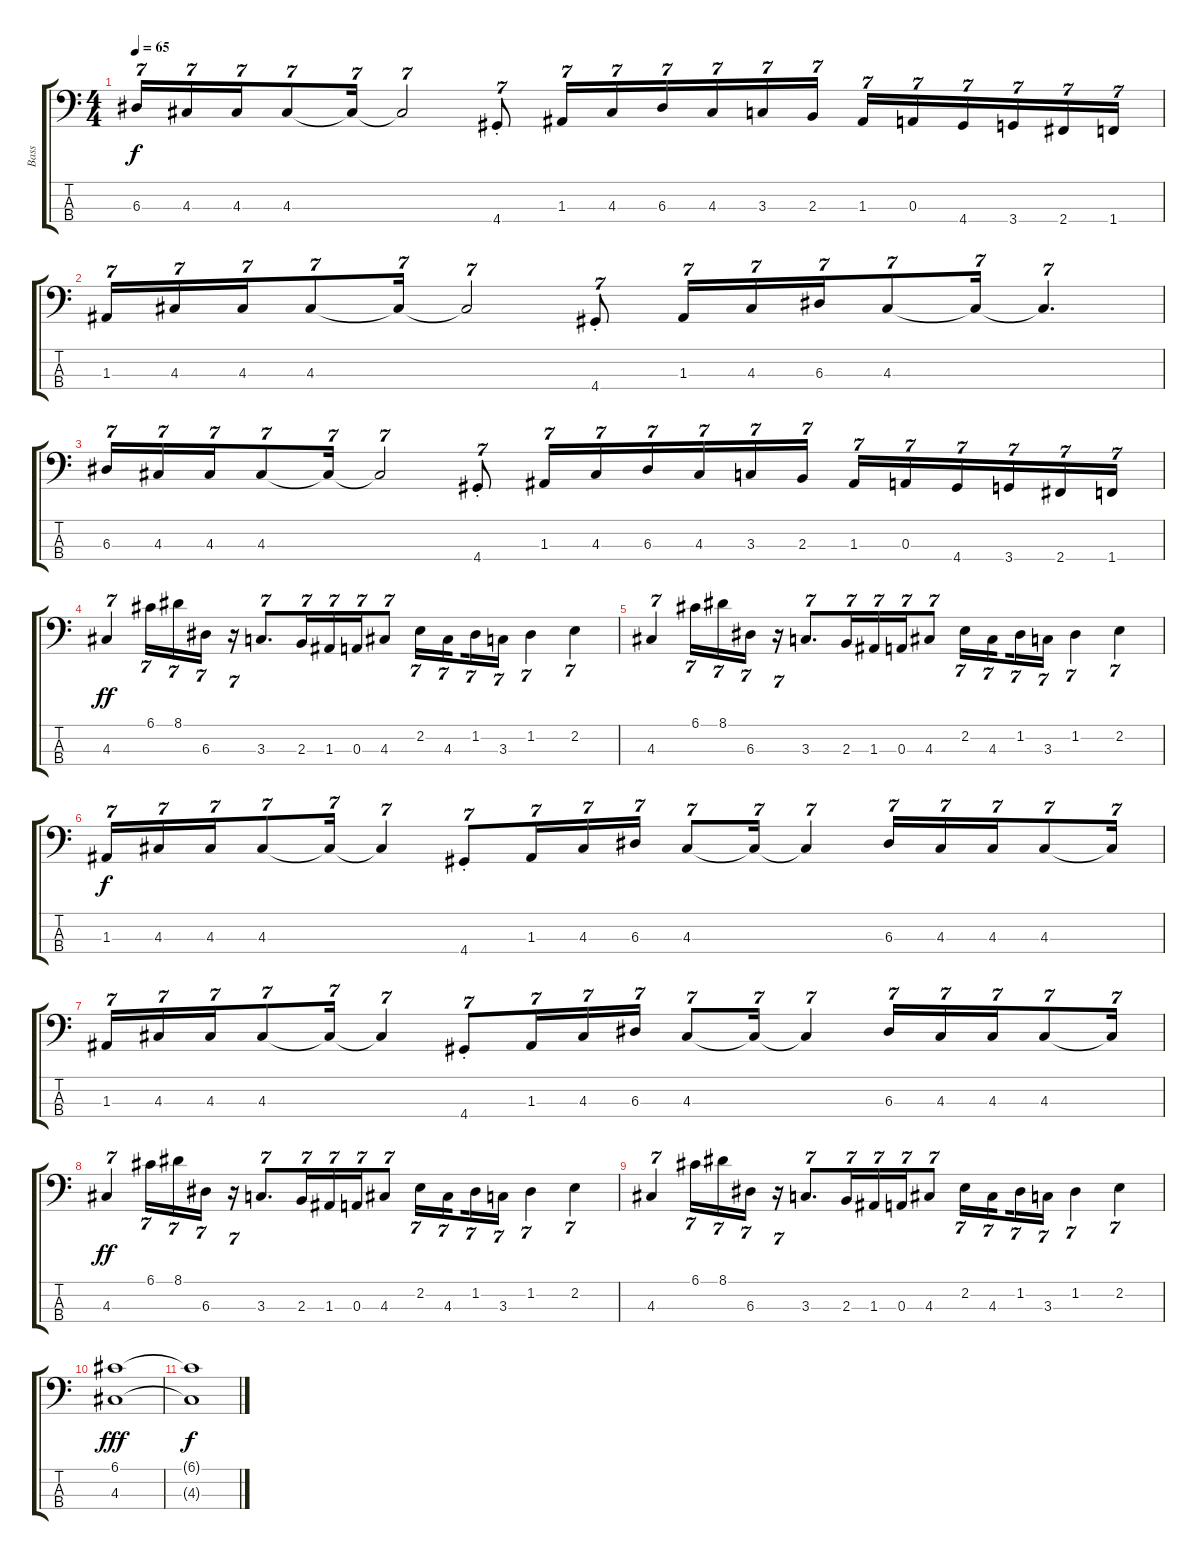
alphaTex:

\track ("Bass" "Bass") {instrument slapbass2}
\staff {score tabs}
\tuning (G2 D2 A1 E1) {hide}
\ts (4 4)
\tempo 65
\clef f4
\ks c
6.3.16{tu (7 4) dy f} 4.3.16{tu (7 4)} 4.3.16{tu (7 4)} 4.3.8{tu (7 4)} 4.3{t}.16{tu (7 4)} 4.3{t}.2{tu (7 4)} 4.4{st}.8{tu (7 4)} 1.3.16{tu (7 4)} 4.3.16{tu (7 4)} 6.3.16{tu (7 4)} 4.3.16{tu (7 4)} 3.3.16{tu (7 4)} 2.3.16{tu (7 4)} 1.3.16{tu (7 4)} 0.3.16{tu (7 4)} 4.4.16{tu (7 4)} 3.4.16{tu (7 4)} 2.4.16{tu (7 4)} 1.4.16{tu (7 4)} |
1.3.16{tu (7 4)} 4.3.16{tu (7 4)} 4.3.16{tu (7 4)} 4.3.8{tu (7 4)} 4.3{t}.16{tu (7 4)} 4.3{t}.2{tu (7 4)} 4.4{st}.8{tu (7 4)} 1.3.16{tu (7 4)} 4.3.16{tu (7 4)} 6.3.16{tu (7 4)} 4.3.8{tu (7 4)} 4.3{t}.16{tu (7 4)} 4.3{t}.4{d tu (7 4)} |
6.3.16{tu (7 4)} 4.3.16{tu (7 4)} 4.3.16{tu (7 4)} 4.3.8{tu (7 4)} 4.3{t}.16{tu (7 4)} 4.3{t}.2{tu (7 4)} 4.4{st}.8{tu (7 4)} 1.3.16{tu (7 4)} 4.3.16{tu (7 4)} 6.3.16{tu (7 4)} 4.3.16{tu (7 4)} 3.3.16{tu (7 4)} 2.3.16{tu (7 4)} 1.3.16{tu (7 4)} 0.3.16{tu (7 4)} 4.4.16{tu (7 4)} 3.4.16{tu (7 4)} 2.4.16{tu (7 4)} 1.4.16{tu (7 4)} |
4.3.4{tu (7 4) dy ff} 6.1.16{tu (7 4)} 8.1.16{tu (7 4)} 6.3.16{tu (7 4)} r.16{tu (7 4)} 3.3.8{d tu (7 4)} 2.3.16{tu (7 4)} 1.3.16{tu (7 4)} 0.3.16{tu (7 4)} 4.3.8{tu (7 4)} 2.2.16{tu (7 4)} 4.3.16{tu (7 4) beam splitsecondary} 1.2.16{tu (7 4)} 3.3.16{tu (7 4)} 1.2.4{tu (7 4)} 2.2.4{tu (7 4)} |
4.3.4{tu (7 4)} 6.1.16{tu (7 4)} 8.1.16{tu (7 4)} 6.3.16{tu (7 4)} r.16{tu (7 4)} 3.3.8{d tu (7 4)} 2.3.16{tu (7 4)} 1.3.16{tu (7 4)} 0.3.16{tu (7 4)} 4.3.8{tu (7 4)} 2.2.16{tu (7 4)} 4.3.16{tu (7 4) beam splitsecondary} 1.2.16{tu (7 4)} 3.3.16{tu (7 4)} 1.2.4{tu (7 4)} 2.2.4{tu (7 4)} |
1.3.16{tu (7 4) dy f} 4.3.16{tu (7 4)} 4.3.16{tu (7 4)} 4.3.8{tu (7 4)} 4.3{t}.16{tu (7 4)} 4.3{t}.4{tu (7 4)} 4.4{st}.8{tu (7 4)} 1.3.16{tu (7 4)} 4.3.16{tu (7 4)} 6.3.16{tu (7 4)} 4.3.8{tu (7 4)} 4.3{t}.16{tu (7 4)} 4.3{t}.4{tu (7 4)} 6.3.16{tu (7 4)} 4.3.16{tu (7 4)} 4.3.16{tu (7 4)} 4.3.8{tu (7 4)} 4.3{t}.16{tu (7 4)} |
1.3.16{tu (7 4)} 4.3.16{tu (7 4)} 4.3.16{tu (7 4)} 4.3.8{tu (7 4)} 4.3{t}.16{tu (7 4)} 4.3{t}.4{tu (7 4)} 4.4{st}.8{tu (7 4)} 1.3.16{tu (7 4)} 4.3.16{tu (7 4)} 6.3.16{tu (7 4)} 4.3.8{tu (7 4)} 4.3{t}.16{tu (7 4)} 4.3{t}.4{tu (7 4)} 6.3.16{tu (7 4)} 4.3.16{tu (7 4)} 4.3.16{tu (7 4)} 4.3.8{tu (7 4)} 4.3{t}.16{tu (7 4)} |
4.3.4{tu (7 4) dy ff} 6.1.16{tu (7 4)} 8.1.16{tu (7 4)} 6.3.16{tu (7 4)} r.16{tu (7 4)} 3.3.8{d tu (7 4)} 2.3.16{tu (7 4)} 1.3.16{tu (7 4)} 0.3.16{tu (7 4)} 4.3.8{tu (7 4)} 2.2.16{tu (7 4)} 4.3.16{tu (7 4) beam splitsecondary} 1.2.16{tu (7 4)} 3.3.16{tu (7 4)} 1.2.4{tu (7 4)} 2.2.4{tu (7 4)} |
4.3.4{tu (7 4)} 6.1.16{tu (7 4)} 8.1.16{tu (7 4)} 6.3.16{tu (7 4)} r.16{tu (7 4)} 3.3.8{d tu (7 4)} 2.3.16{tu (7 4)} 1.3.16{tu (7 4)} 0.3.16{tu (7 4)} 4.3.8{tu (7 4)} 2.2.16{tu (7 4)} 4.3.16{tu (7 4) beam splitsecondary} 1.2.16{tu (7 4)} 3.3.16{tu (7 4)} 1.2.4{tu (7 4)} 2.2.4{tu (7 4)} |
(6.1 4.3).1{dy fff} |
(6.1{t} 4.3{t}).1{dy f}
